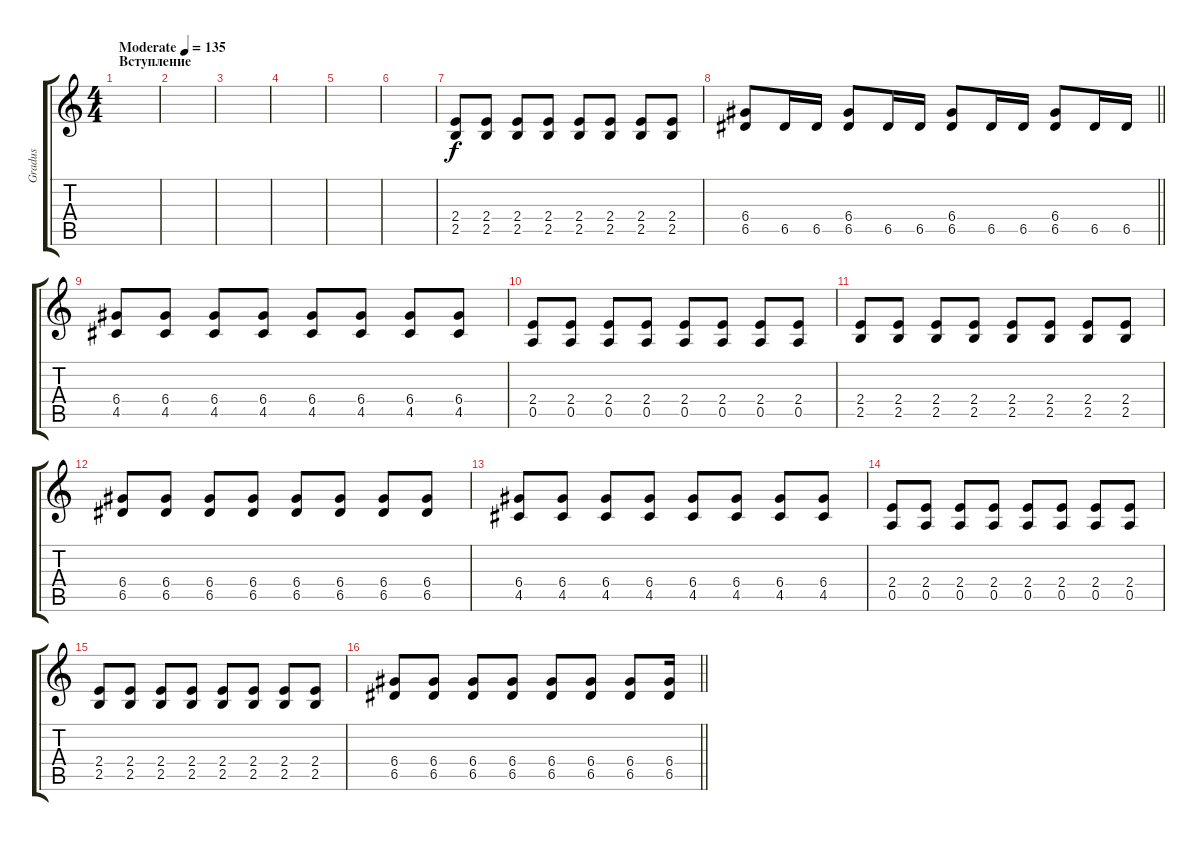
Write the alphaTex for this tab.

\track ("Gradus" "Gradus") {instrument distortionguitar}
\staff {score tabs}
\tuning (E4 B3 G3 D3 A2 E2) {hide}
\ts (4 4)
\section ("" "Вступление")
\tempo (135 "Moderate")
\clef g2
\ks c
|
|
|
|
|
|
(2.4 2.5).8 (2.4 2.5).8 (2.4 2.5).8 (2.4 2.5).8 (2.4 2.5).8 (2.4 2.5).8 (2.4 2.5).8 (2.4 2.5).8 |
\barLineRight lightlight
(6.4 6.5).8 6.5.16 6.5.16 (6.4 6.5).8 6.5.16 6.5.16 (6.4 6.5).8 6.5.16 6.5.16 (6.4 6.5).8 6.5.16 6.5.16 |
(6.4 4.5).8 (6.4 4.5).8 (6.4 4.5).8 (6.4 4.5).8 (6.4 4.5).8 (6.4 4.5).8 (6.4 4.5).8 (6.4 4.5).8 |
(2.4 0.5).8 (2.4 0.5).8 (2.4 0.5).8 (2.4 0.5).8 (2.4 0.5).8 (2.4 0.5).8 (2.4 0.5).8 (2.4 0.5).8 |
(2.4 2.5).8 (2.4 2.5).8 (2.4 2.5).8 (2.4 2.5).8 (2.4 2.5).8 (2.4 2.5).8 (2.4 2.5).8 (2.4 2.5).8 |
(6.4 6.5).8 (6.4 6.5).8 (6.4 6.5).8 (6.4 6.5).8 (6.4 6.5).8 (6.4 6.5).8 (6.4 6.5).8 (6.4 6.5).8 |
(6.4 4.5).8 (6.4 4.5).8 (6.4 4.5).8 (6.4 4.5).8 (6.4 4.5).8 (6.4 4.5).8 (6.4 4.5).8 (6.4 4.5).8 |
(2.4 0.5).8 (2.4 0.5).8 (2.4 0.5).8 (2.4 0.5).8 (2.4 0.5).8 (2.4 0.5).8 (2.4 0.5).8 (2.4 0.5).8 |
(2.4 2.5).8 (2.4 2.5).8 (2.4 2.5).8 (2.4 2.5).8 (2.4 2.5).8 (2.4 2.5).8 (2.4 2.5).8 (2.4 2.5).8 |
\barLineRight lightlight
(6.4 6.5).8 (6.4 6.5).8 (6.4 6.5).8 (6.4 6.5).8 (6.4 6.5).8 (6.4 6.5).8 (6.4 6.5).8 (6.4 6.5).16
